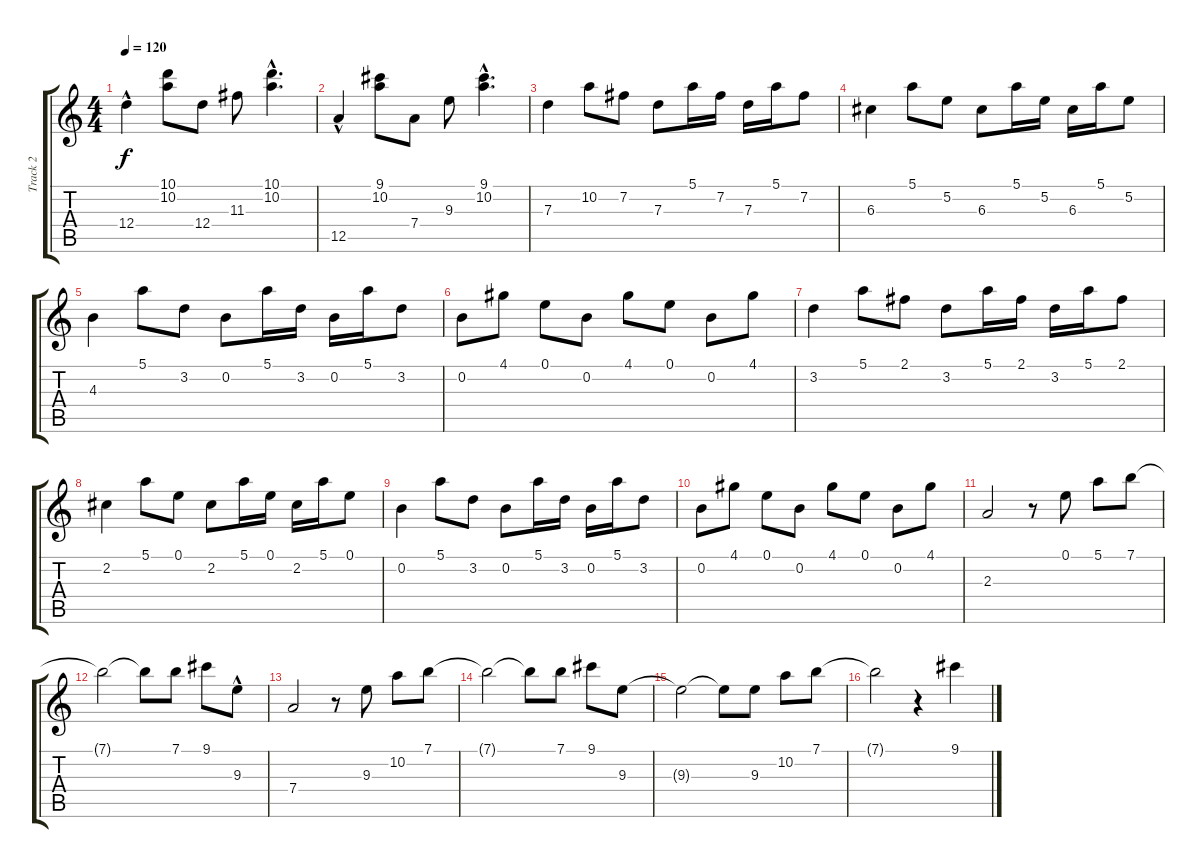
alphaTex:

\track ("Track 2" "Track 2") {instrument acousticguitarsteel}
\staff {score tabs}
\tuning (E4 B3 G3 D3 A2 E2) {hide}
\ts (4 4)
\tempo 120
\clef g2
\ks c
12.4{hac}.4{dy f} (10.1 10.2).8 12.4.8 11.3.8 (10.1{hac} 10.2{hac}).4{d} |
12.5{hac}.4 (9.1 10.2).8 7.4.8 9.3.8 (9.1{hac} 10.2{hac}).4{d} |
7.3.4 10.2.8 7.2.8 7.3.8 5.1.16 7.2.16 7.3.16 5.1.16 7.2.8 |
6.3.4 5.1.8 5.2.8 6.3.8 5.1.16 5.2.16 6.3.16 5.1.16 5.2.8 |
4.3.4 5.1.8 3.2.8 0.2.8 5.1.16 3.2.16 0.2.16 5.1.16 3.2.8 |
0.2.8 4.1.8 0.1.8 0.2.8 4.1.8 0.1.8 0.2.8 4.1.8 |
3.2.4 5.1.8 2.1.8 3.2.8 5.1.16 2.1.16 3.2.16 5.1.16 2.1.8 |
2.2.4 5.1.8 0.1.8 2.2.8 5.1.16 0.1.16 2.2.16 5.1.16 0.1.8 |
0.2.4 5.1.8 3.2.8 0.2.8 5.1.16 3.2.16 0.2.16 5.1.16 3.2.8 |
0.2.8 4.1.8 0.1.8 0.2.8 4.1.8 0.1.8 0.2.8 4.1.8 |
2.3.2 r.8 0.1.8 5.1.8 7.1.8 |
7.1{t}.2 7.1{t}.8 7.1.8 9.1.8 9.3{hac}.8 |
7.4.2 r.8 9.3.8 10.2.8 7.1.8 |
7.1{t}.2 7.1{t}.8 7.1.8 9.1.8 9.3.8 |
9.3{t}.2 9.3{t}.8 9.3.8 10.2.8 7.1.8 |
7.1{t}.2 r.4 9.1.4
